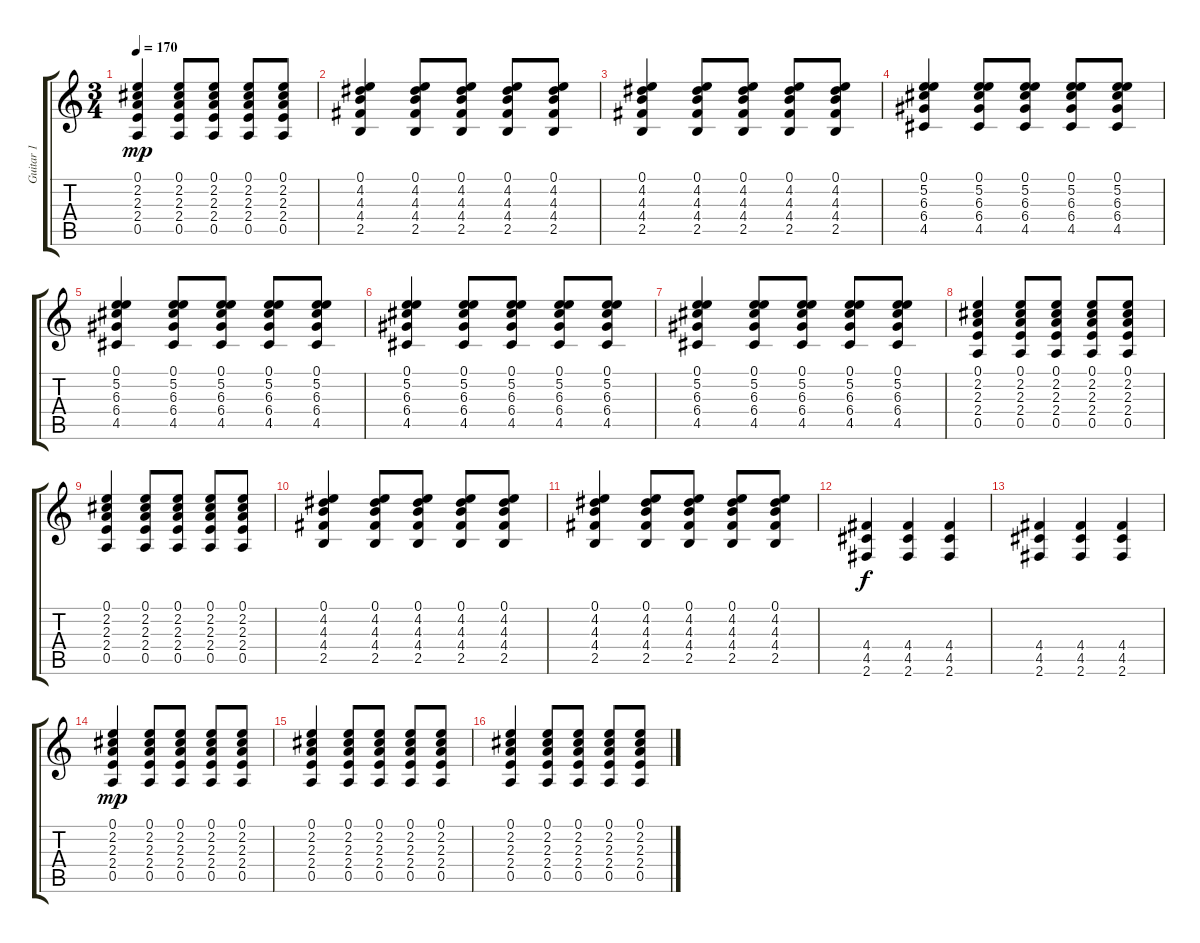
\track ("Guitar 1" "Guitar 1") {instrument electricguitarclean}
\staff {score tabs}
\tuning (E4 B3 G3 D3 A2 E2) {hide}
\ts (3 4)
\tempo 170
\clef g2
\ks c
(0.1 2.2 2.3 2.4 0.5).4{dy mp} (0.1 2.2 2.3 2.4 0.5).8 (0.1 2.2 2.3 2.4 0.5).8 (0.1 2.2 2.3 2.4 0.5).8 (0.1 2.2 2.3 2.4 0.5).8 |
(0.1 4.2 4.3 4.4 2.5).4 (0.1 4.2 4.3 4.4 2.5).8 (0.1 4.2 4.3 4.4 2.5).8 (0.1 4.2 4.3 4.4 2.5).8 (0.1 4.2 4.3 4.4 2.5).8 |
(0.1 4.2 4.3 4.4 2.5).4 (0.1 4.2 4.3 4.4 2.5).8 (0.1 4.2 4.3 4.4 2.5).8 (0.1 4.2 4.3 4.4 2.5).8 (0.1 4.2 4.3 4.4 2.5).8 |
(0.1 5.2 6.3 6.4 4.5).4 (0.1 5.2 6.3 6.4 4.5).8 (0.1 5.2 6.3 6.4 4.5).8 (0.1 5.2 6.3 6.4 4.5).8 (0.1 5.2 6.3 6.4 4.5).8 |
(0.1 5.2 6.3 6.4 4.5).4 (0.1 5.2 6.3 6.4 4.5).8 (0.1 5.2 6.3 6.4 4.5).8 (0.1 5.2 6.3 6.4 4.5).8 (0.1 5.2 6.3 6.4 4.5).8 |
(0.1 5.2 6.3 6.4 4.5).4 (0.1 5.2 6.3 6.4 4.5).8 (0.1 5.2 6.3 6.4 4.5).8 (0.1 5.2 6.3 6.4 4.5).8 (0.1 5.2 6.3 6.4 4.5).8 |
(0.1 5.2 6.3 6.4 4.5).4 (0.1 5.2 6.3 6.4 4.5).8 (0.1 5.2 6.3 6.4 4.5).8 (0.1 5.2 6.3 6.4 4.5).8 (0.1 5.2 6.3 6.4 4.5).8 |
(0.1 2.2 2.3 2.4 0.5).4 (0.1 2.2 2.3 2.4 0.5).8 (0.1 2.2 2.3 2.4 0.5).8 (0.1 2.2 2.3 2.4 0.5).8 (0.1 2.2 2.3 2.4 0.5).8 |
(0.1 2.2 2.3 2.4 0.5).4 (0.1 2.2 2.3 2.4 0.5).8 (0.1 2.2 2.3 2.4 0.5).8 (0.1 2.2 2.3 2.4 0.5).8 (0.1 2.2 2.3 2.4 0.5).8 |
(0.1 4.2 4.3 4.4 2.5).4 (0.1 4.2 4.3 4.4 2.5).8 (0.1 4.2 4.3 4.4 2.5).8 (0.1 4.2 4.3 4.4 2.5).8 (0.1 4.2 4.3 4.4 2.5).8 |
(0.1 4.2 4.3 4.4 2.5).4 (0.1 4.2 4.3 4.4 2.5).8 (0.1 4.2 4.3 4.4 2.5).8 (0.1 4.2 4.3 4.4 2.5).8 (0.1 4.2 4.3 4.4 2.5).8 |
(4.4 4.5 2.6).4{dy f} (4.4 4.5 2.6).4 (4.4 4.5 2.6).4 |
(4.4 4.5 2.6).4 (4.4 4.5 2.6).4 (4.4 4.5 2.6).4 |
(0.1 2.2 2.3 2.4 0.5).4{dy mp} (0.1 2.2 2.3 2.4 0.5).8 (0.1 2.2 2.3 2.4 0.5).8 (0.1 2.2 2.3 2.4 0.5).8 (0.1 2.2 2.3 2.4 0.5).8 |
(0.1 2.2 2.3 2.4 0.5).4 (0.1 2.2 2.3 2.4 0.5).8 (0.1 2.2 2.3 2.4 0.5).8 (0.1 2.2 2.3 2.4 0.5).8 (0.1 2.2 2.3 2.4 0.5).8 |
(0.1 2.2 2.3 2.4 0.5).4 (0.1 2.2 2.3 2.4 0.5).8 (0.1 2.2 2.3 2.4 0.5).8 (0.1 2.2 2.3 2.4 0.5).8 (0.1 2.2 2.3 2.4 0.5).8
